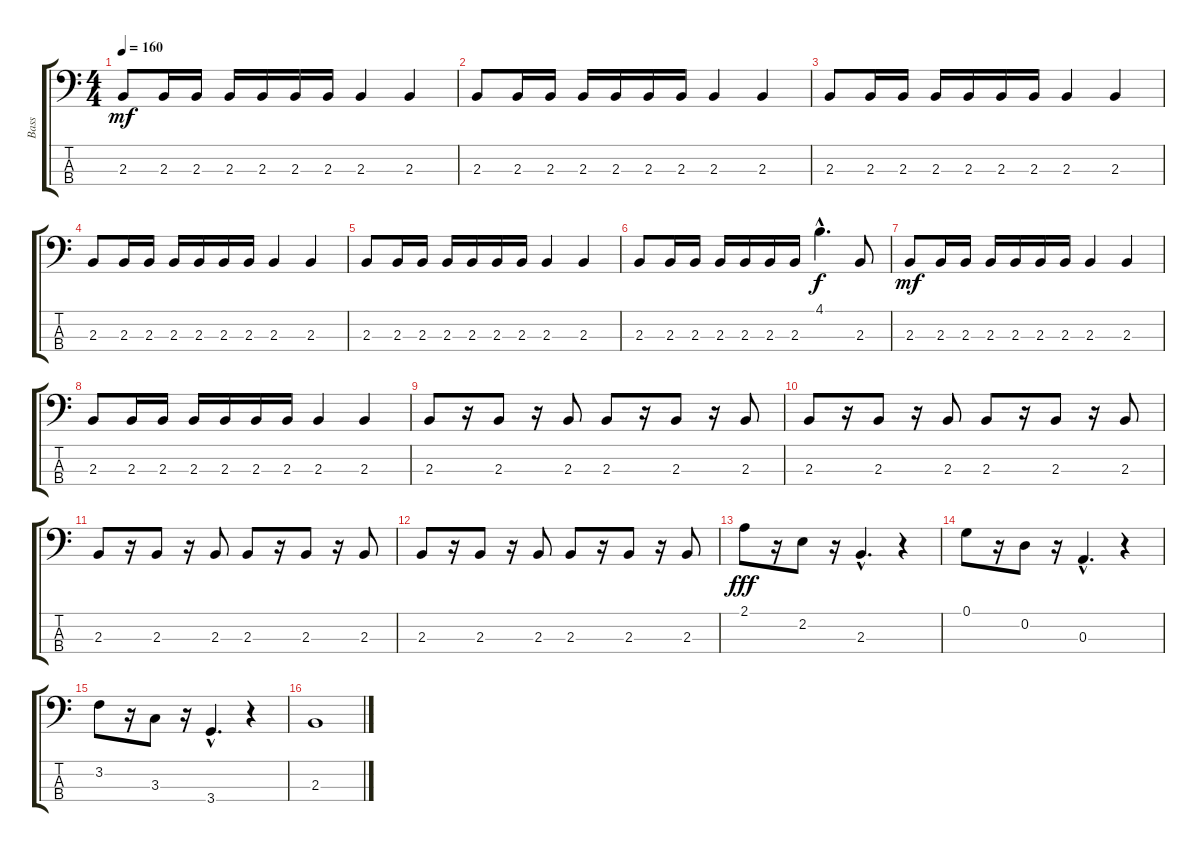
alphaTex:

\track ("Bass" "Bass") {instrument electricbassfinger}
\staff {score tabs}
\tuning (G2 D2 A1 E1) {hide}
\ts (4 4)
\tempo 160
\clef f4
\ks c
2.3.8{dy mf} 2.3.16 2.3.16 2.3.16 2.3.16 2.3.16 2.3.16 2.3.4 2.3.4 |
2.3.8 2.3.16 2.3.16 2.3.16 2.3.16 2.3.16 2.3.16 2.3.4 2.3.4 |
2.3.8 2.3.16 2.3.16 2.3.16 2.3.16 2.3.16 2.3.16 2.3.4 2.3.4 |
2.3.8 2.3.16 2.3.16 2.3.16 2.3.16 2.3.16 2.3.16 2.3.4 2.3.4 |
2.3.8 2.3.16 2.3.16 2.3.16 2.3.16 2.3.16 2.3.16 2.3.4 2.3.4 |
2.3.8 2.3.16 2.3.16 2.3.16 2.3.16 2.3.16 2.3.16 4.1{hac}.4{d dy f} 2.3.8 |
2.3.8{dy mf} 2.3.16 2.3.16 2.3.16 2.3.16 2.3.16 2.3.16 2.3.4 2.3.4 |
2.3.8 2.3.16 2.3.16 2.3.16 2.3.16 2.3.16 2.3.16 2.3.4 2.3.4 |
2.3.8 r.16 2.3.8 r.16 2.3.8 2.3.8 r.16 2.3.8 r.16 2.3.8 |
2.3.8 r.16 2.3.8 r.16 2.3.8 2.3.8 r.16 2.3.8 r.16 2.3.8 |
2.3.8 r.16 2.3.8 r.16 2.3.8 2.3.8 r.16 2.3.8 r.16 2.3.8 |
2.3.8 r.16 2.3.8 r.16 2.3.8 2.3.8 r.16 2.3.8 r.16 2.3.8 |
2.1.8{dy fff} r.16 2.2.8 r.16 2.3{hac}.4{d} r.4 |
0.1.8 r.16 0.2.8 r.16 0.3{hac}.4{d} r.4 |
3.2.8 r.16 3.3.8 r.16 3.4{hac}.4{d} r.4 |
2.3.1
